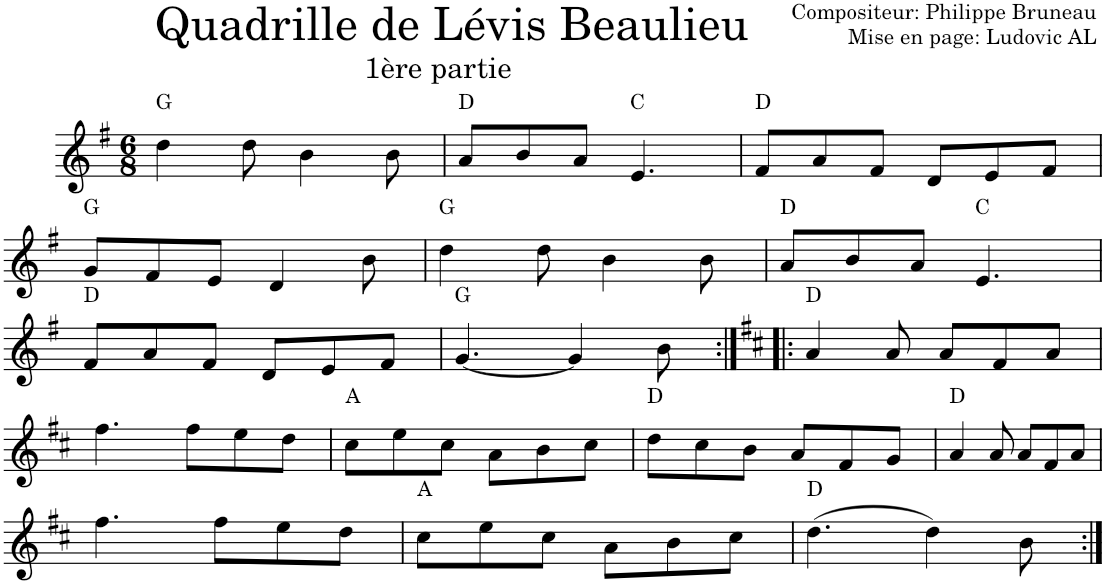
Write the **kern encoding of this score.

**kern	**harte
*part1	*part1
*staff1	*
*I"Voice	*
*I'V	*
*clefG2	*
*k[f#]	*
*M6/8	*
=1	=1
4dd\	G:maj
8dd\	.
4b\	.
8b\	.
=2	=2
8a/L	D:maj
8b/	.
8a/J	.
4.e/	C:maj
=3	=3
8f#/L	D:maj
8a/	.
8f#/J	.
8d/L	.
8e/	.
8f#/J	.
!!LO:LB:g=z
=4	=4
8g/L	G:maj
8f#/	.
8e/J	.
4d/	.
8b\	.
=5	=5
4dd\	G:maj
8dd\	.
4b\	.
8b\	.
=6	=6
8a/L	D:maj
8b/	.
8a/J	.
4.e/	C:maj
!!LO:LB:g=z
=7	=7
8f#/L	D:maj
8a/	.
8f#/J	.
8d/L	.
8e/	.
8f#/J	.
=8	=8
[<4.g/	G:maj
4g/]	.
8b\	.
=9:|!|:	=9:|!|:
*k[f#c#]	*
4a/	D:maj
8a/	.
8a/L	.
8f#/	.
8a/J	.
!!LO:LB:g=z
=10	=10
4.ff#\	.
8ff#\L	.
8ee\	.
8dd\J	.
=11	=11
8cc#\L	A:maj
8ee\	.
8cc#\J	.
8a\L	.
8b\	.
8cc#\J	.
=12	=12
8dd\L	D:maj
8cc#\	.
8b\J	.
8a/L	.
8f#/	.
8g/J	.
=13	=13
4a/	D:maj
8a/	.
8a/L	.
8f#/	.
8a/J	.
!!LO:LB:g=z
=14	=14
4.ff#\	.
8ff#\L	.
8ee\	.
8dd\J	.
=15	=15
8cc#\L	A:maj
8ee\	.
8cc#\J	.
8a\L	.
8b\	.
8cc#\J	.
=16	=16
(4.dd\	D:maj
4dd\)	.
8b\	.
=:|!	=:|!
*-	*-
